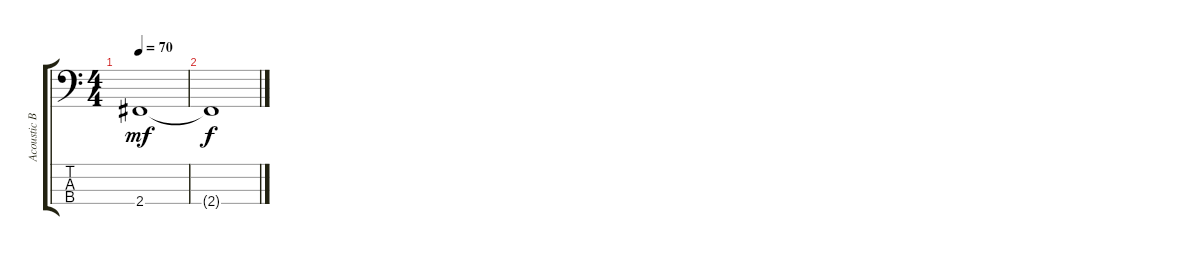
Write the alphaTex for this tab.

\track ("Acoustic Bass" "Acoustic B") {instrument acousticbass}
\staff {score tabs}
\tuning (G2 D2 A1 E1) {hide}
\ts (4 4)
\tempo 70
\clef f4
\ks c
2.4.1{dy mf} |
2.4{t}.1{dy f}
